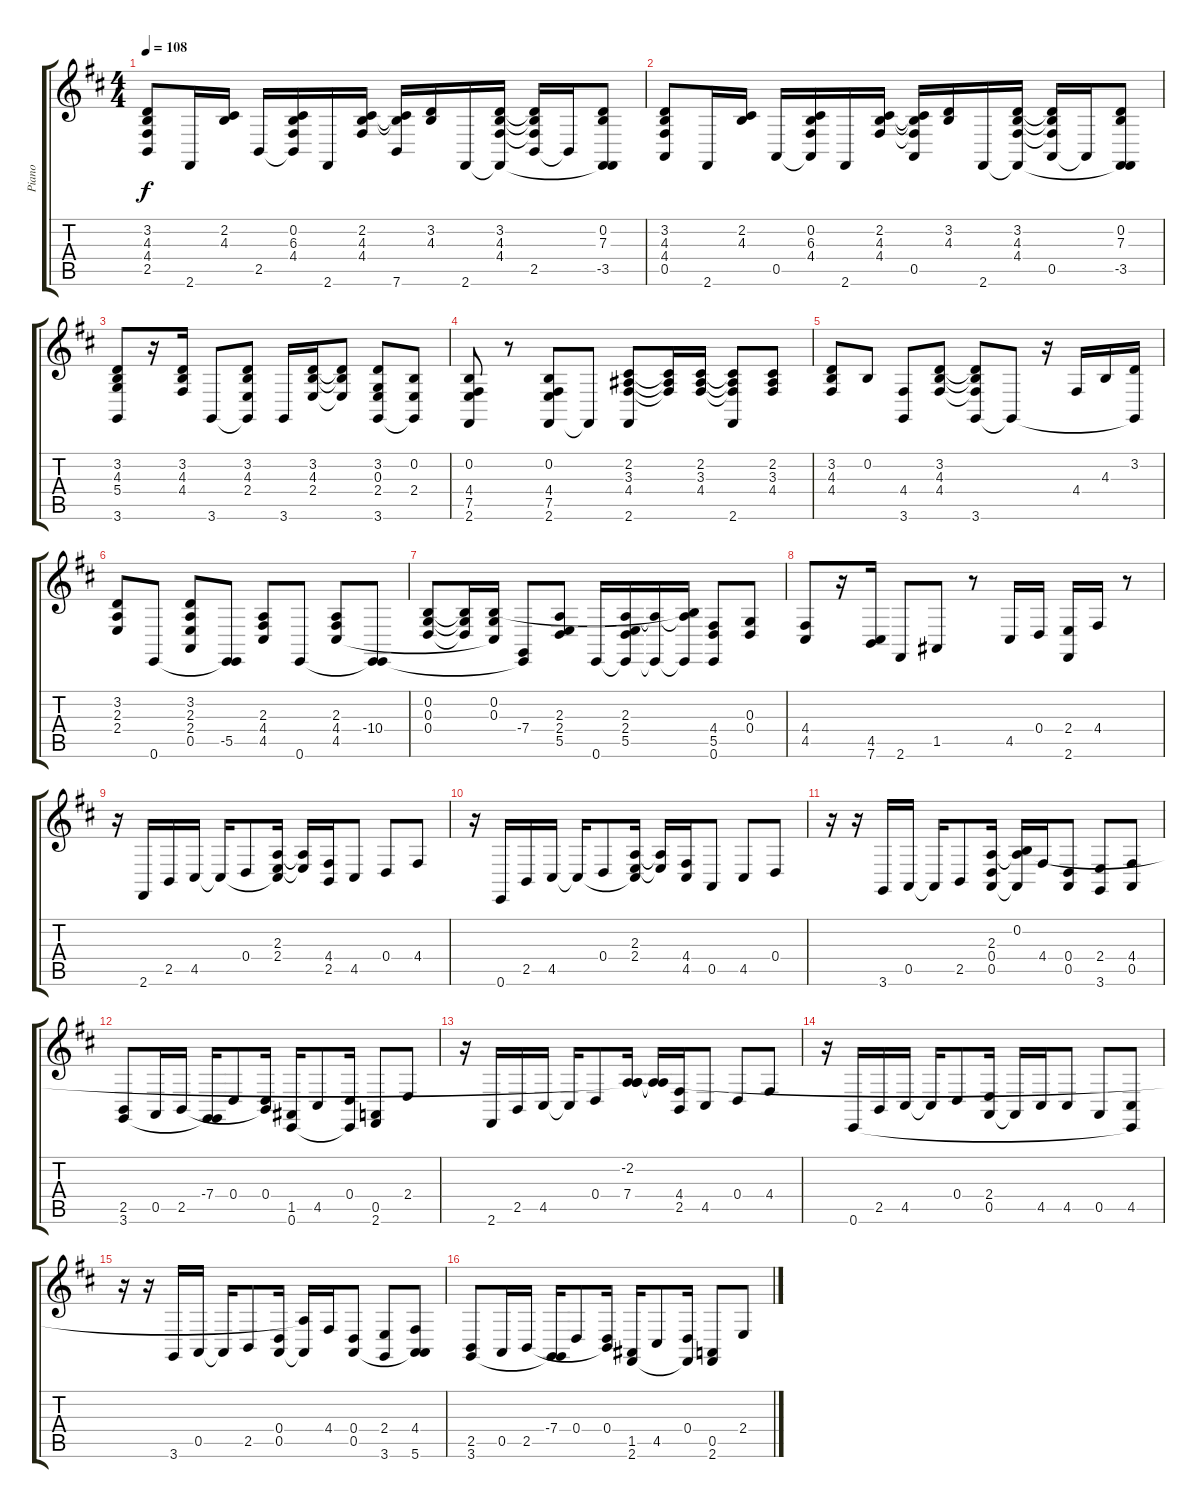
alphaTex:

\track ("Piano" "Piano") {instrument acousticgrandpiano}
\staff {score tabs}
\tuning (E4 B3 G3 D3 A2 E2) {hide}
\ts (4 4)
\tempo 108
\clef g2
\ks d
(3.2 4.3 4.4 2.5).8{dy f} 2.6.16 (2.2 4.3).16 2.5.16 (0.2 6.3 4.4 2.5{t}).16 2.6.16 (2.2 4.3 4.4).16 (2.2{t} 4.3{t} 7.6).16 (3.2 4.3).16 2.6.16 (3.2 4.3 4.4 2.6{t}).16 (3.2{t} 4.3{t} 4.4{t} 2.5).16 2.5{t}.16 (0.2 7.3 -3.5 2.6{t}).8 |
(3.2 4.3 4.4 0.5).8 2.6.16 (2.2 4.3).16 0.5.16 (0.2 6.3 4.4 0.5{t}).16 2.6.16 (2.2 4.3 4.4).16 (2.2{t} 4.3{t} 4.4{t} 0.5).16 (3.2 4.3).16 2.6.16 (3.2 4.3 4.4 2.6{t}).16 (3.2{t} 4.3{t} 4.4{t} 0.5).16 0.5{t}.16 (0.2 7.3 -3.5 2.6{t}).8 |
(3.2 4.3 5.4 3.6).8 r.16 (3.2 4.3 4.4).16 3.6.8 (3.2 4.3 2.4 3.6{t}).8 3.6.16 (3.2 4.3 2.4).16 (3.2{t} 4.3{t} 2.4{t}).8 (3.2 0.3 2.4 3.6).8 (0.2 2.4 3.6{t}).8 |
(0.2 4.4 7.5 2.6).8 r.8 (0.2 4.4 7.5 2.6).8 2.6{t}.8 (2.2 3.3 4.4 2.6).8 (2.2{t} 3.3{t} 4.4{t}).16 (2.2 3.3 4.4).16 (2.2{t} 3.3{t} 4.4{t} 2.6).8 (2.2 3.3 4.4).8 |
(3.2 4.3 4.4).8 0.2.8 (4.4 3.6).8 (3.2 4.3 4.4).8 (3.2{t} 4.3{t} 4.4{t} 3.6).8 3.6{t}.8 r.16 4.4.16 4.3.16 (3.2 3.6{t}).16 |
(3.2 2.3 2.4).8 0.6.8 (3.2 2.3 2.4 0.5).8 (-5.5 0.6{t}).8 (2.3 4.4 4.5).8 0.6.8 (2.3 4.4 4.5).8 (-10.4 0.6{t}).8 |
(0.2 0.3 0.4).8 (0.2{t} 0.3{t} 0.4{t}).16 (0.2 0.3 4.5{t}).16 (-7.4 0.6{t}).8 (2.3 2.4 5.5).8 0.6.16 (2.3 2.4 5.5 0.6{t}).16 (2.3{t} 0.6{t}).16 (0.2{t} 2.3{t} 0.6{t}).16 (4.4 5.5 0.6).8 (0.3 0.4).8 |
(4.4 4.5).8 r.16 (4.5 7.6).16 2.6.8 1.5.8 r.8 4.5.16 0.4.16 (2.4 2.6).16 4.4.16 r.8 |
r.16 2.6.16 2.5.16 4.5.16 4.5{t}.16 0.4.8 (2.3 2.4 4.5{t}).16 (2.3{t} 2.4{t}).16 (4.4 2.5).16 4.5.8 0.4.8 4.4.8 |
r.16 0.6.16 2.5.16 4.5.16 4.5{t}.16 0.4.8 (2.3 2.4 4.5{t}).16 (2.3{t} 2.4{t}).16 (4.4 4.5).16 0.5.8 4.5.8 0.4.8 |
r.16 r.16 3.6.16 0.5.16 0.5{t}.16 2.5.8 (2.3 0.4 0.5).16 (0.2 2.3{t} 0.5{t}).16 4.4.16 (0.4 0.5).8 (2.4 3.6).8 (4.4 0.5).8 |
(2.5 3.6).8 0.5.16 2.5.16 (-7.4 3.6{t}).16 0.4.8 (0.4 2.5{t}).16 (1.5 0.6).16 4.5.8 (0.4 0.6{t}).16 (0.5 2.6).8 2.4.8 |
r.16 2.6.16 2.5.16 4.5.16 4.5{t}.16 0.4.8 (-2.2 2.3{t} 7.4).16 (2.3{t} 7.4{t}).16 (4.4 2.5).16 4.5.8 0.4.8 4.4.8 |
r.16 0.6.16 2.5.16 4.5.16 4.5{t}.16 0.4.8 (2.4 0.5).16 0.5{t}.16 4.5.16 4.5.8 0.5.8 (4.5 0.6{t}).8 |
r.16 r.16 3.6.16 0.5.16 0.5{t}.16 2.5.8 (0.4 0.5).16 (2.3{t} 0.5{t}).16 4.4.16 (0.4 0.5).8 (2.4 3.6).8 (4.4 0.5{t} 5.6).8 |
(2.5 3.6).8 0.5.16 2.5.16 (-7.4 3.6{t}).16 0.4.8 (0.4 2.5{t}).16 (1.5 2.6).16 4.5.8 (0.4 2.6{t}).16 (0.5 2.6).8 2.4.8
